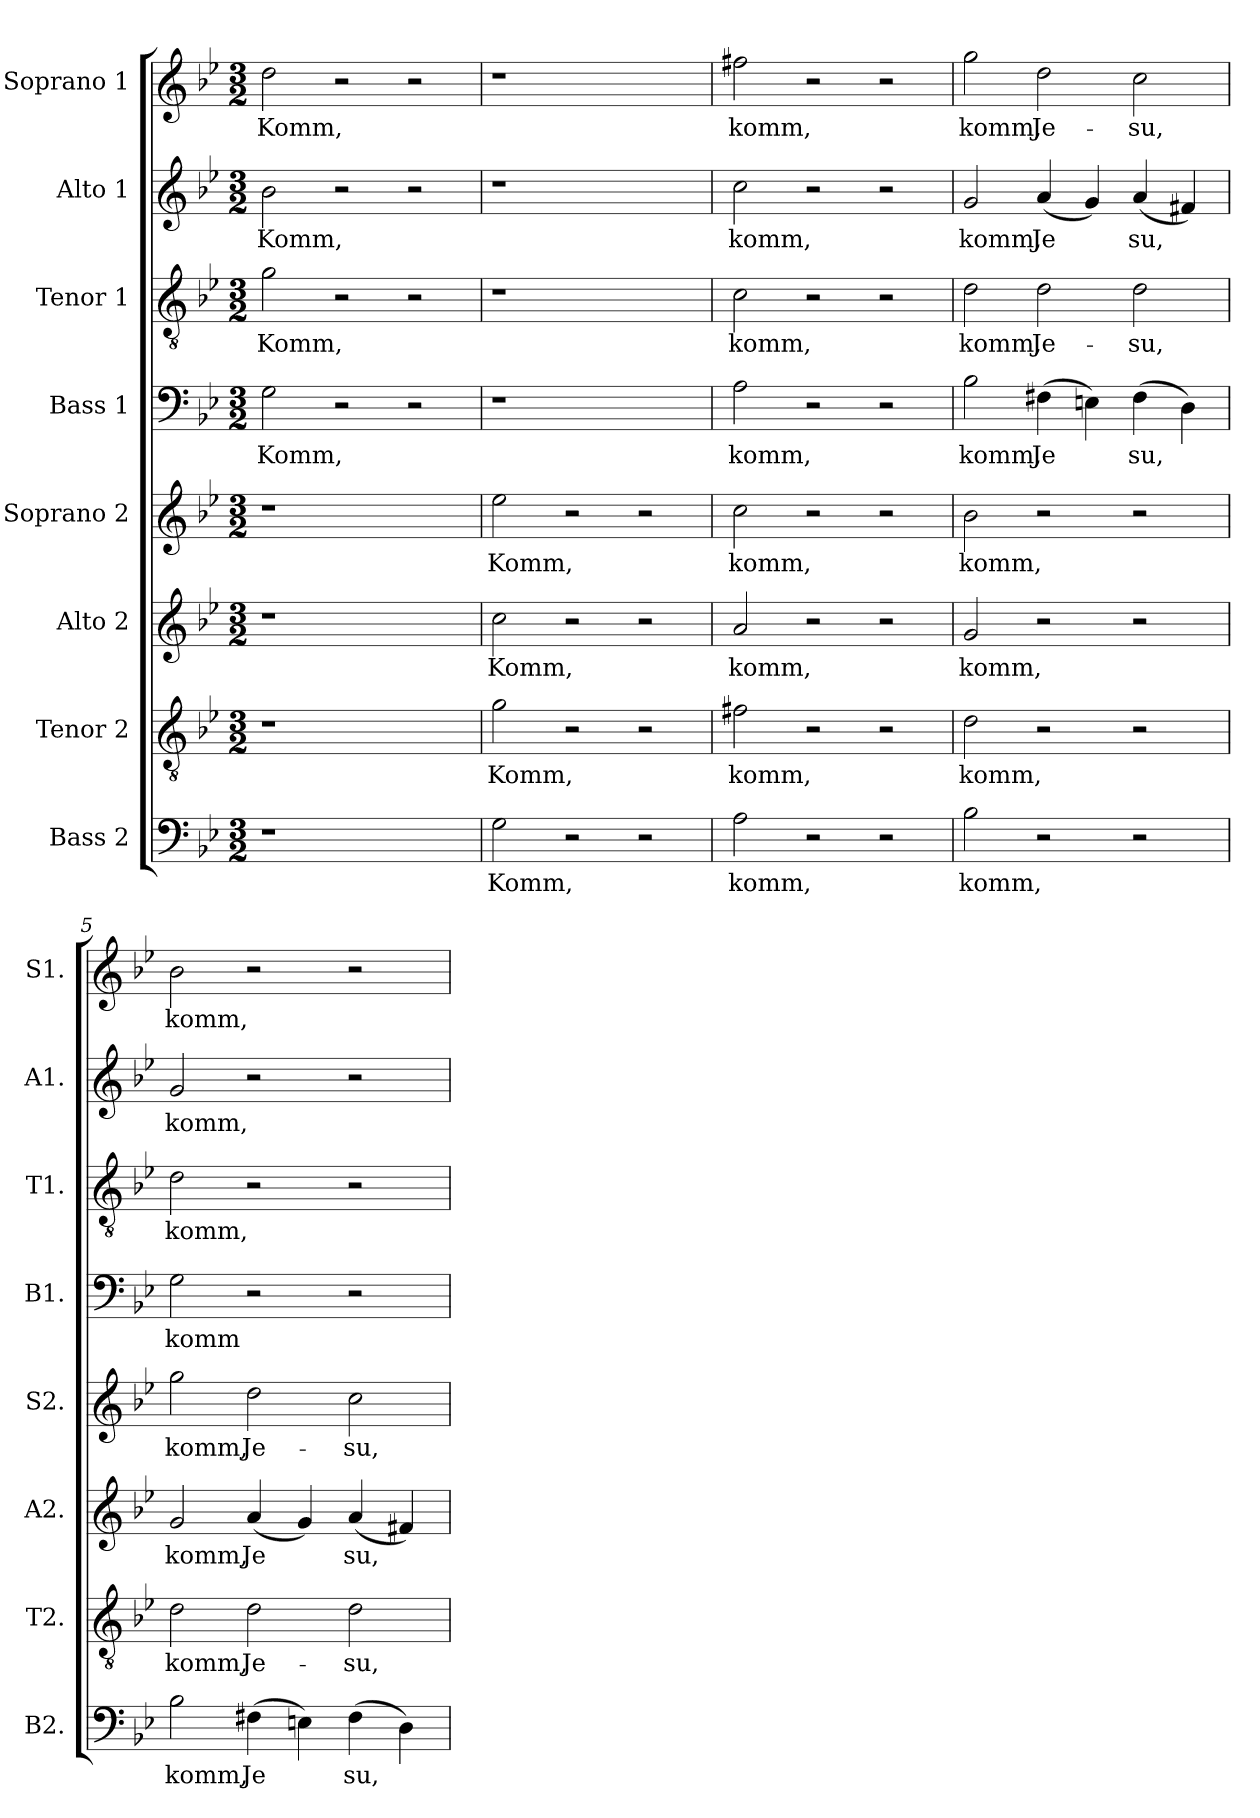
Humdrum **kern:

**kern	**text	**kern	**text	**kern	**text	**kern	**text	**kern	**text	**kern	**text	**kern	**text	**kern	**text
*part8	*part8	*part7	*part7	*part6	*part6	*part5	*part5	*part4	*part4	*part3	*part3	*part2	*part2	*part1	*part1
*staff8	*staff8	*staff7	*staff7	*staff6	*staff6	*staff5	*staff5	*staff4	*staff4	*staff3	*staff3	*staff2	*staff2	*staff1	*staff1
*I"Bass 2	*	*I"Tenor 2	*	*I"Alto 2	*	*I"Soprano 2	*	*I"Bass 1	*	*I"Tenor 1	*	*I"Alto 1	*	*I"Soprano 1	*
*I'B2.	*	*I'T2.	*	*I'A2.	*	*I'S2.	*	*I'B1.	*	*I'T1.	*	*I'A1.	*	*I'S1.	*
*clefF4	*	*clefGv2	*	*clefG2	*	*clefG2	*	*clefF4	*	*clefGv2	*	*clefG2	*	*clefG2	*
*k[b-e-]	*	*k[b-e-]	*	*k[b-e-]	*	*k[b-e-]	*	*k[b-e-]	*	*k[b-e-]	*	*k[b-e-]	*	*k[b-e-]	*
*B-:	*	*B-:	*	*B-:	*	*B-:	*	*B-:	*	*B-:	*	*B-:	*	*B-:	*
*M3/2	*	*M3/2	*	*M3/2	*	*M3/2	*	*M3/2	*	*M3/2	*	*M3/2	*	*M3/2	*
=1	=1	=1	=1	=1	=1	=1	=1	=1	=1	=1	=1	=1	=1	=1	=1
1r	.	1r	.	1r	.	1r	.	2G\	Komm,	2g\	Komm,	2b-\	Komm,	2dd\	Komm,
.	.	.	.	.	.	.	.	2r	.	2r	.	2r	.	2r	.
2ryy	.	2ryy	.	2ryy	.	2ryy	.	2r	.	2r	.	2r	.	2r	.
=2	=2	=2	=2	=2	=2	=2	=2	=2	=2	=2	=2	=2	=2	=2	=2
2G\	Komm,	2g\	Komm,	2cc\	Komm,	2ee-\	Komm,	1r	.	1r	.	1r	.	1r	.
2r	.	2r	.	2r	.	2r	.	.	.	.	.	.	.	.	.
2r	.	2r	.	2r	.	2r	.	2ryy	.	2ryy	.	2ryy	.	2ryy	.
=3	=3	=3	=3	=3	=3	=3	=3	=3	=3	=3	=3	=3	=3	=3	=3
2A\	komm,	2f#X\	komm,	2a/	komm,	2cc\	komm,	2A\	komm,	2c\	komm,	2cc\	komm,	2ff#X\	komm,
2r	.	2r	.	2r	.	2r	.	2r	.	2r	.	2r	.	2r	.
2r	.	2r	.	2r	.	2r	.	2r	.	2r	.	2r	.	2r	.
=4	=4	=4	=4	=4	=4	=4	=4	=4	=4	=4	=4	=4	=4	=4	=4
2B-\	komm,	2d\	komm,	2g/	komm,	2b-\	komm,	2B-\	komm,	2d\	komm,	2g/	komm,	2gg\	komm,
2r	.	2r	.	2r	.	2r	.	(4F#X\	Je	2d\	Je-	(4a/	Je	2dd\	Je-
.	.	.	.	.	.	.	.	4En\)	.	.	.	4g/)	.	.	.
2r	.	2r	.	2r	.	2r	.	(4F#\	su,	2d\	-su,	(4a/	su,	2cc\	-su,
.	.	.	.	.	.	.	.	4D\)	.	.	.	4f#X/)	.	.	.
=5	=5	=5	=5	=5	=5	=5	=5	=5	=5	=5	=5	=5	=5	=5	=5
2B-\	komm,	2d\	komm,	2g/	komm,	2gg\	komm,	2G\	komm	2d\	komm,	2g/	komm,	2b-\	komm,
(4F#X\	Je	2d\	Je-	(4a/	Je	2dd\	Je-	2r	.	2r	.	2r	.	2r	.
4En\)	.	.	.	4g/)	.	.	.	.	.	.	.	.	.	.	.
(4F#\	su,	2d\	-su,	(4a/	su,	2cc\	-su,	2r	.	2r	.	2r	.	2r	.
4D\)	.	.	.	4f#X/)	.	.	.	.	.	.	.	.	.	.	.
=	=	=	=	=	=	=	=	=	=	=	=	=	=	=	=
*-	*-	*-	*-	*-	*-	*-	*-	*-	*-	*-	*-	*-	*-	*-	*-
